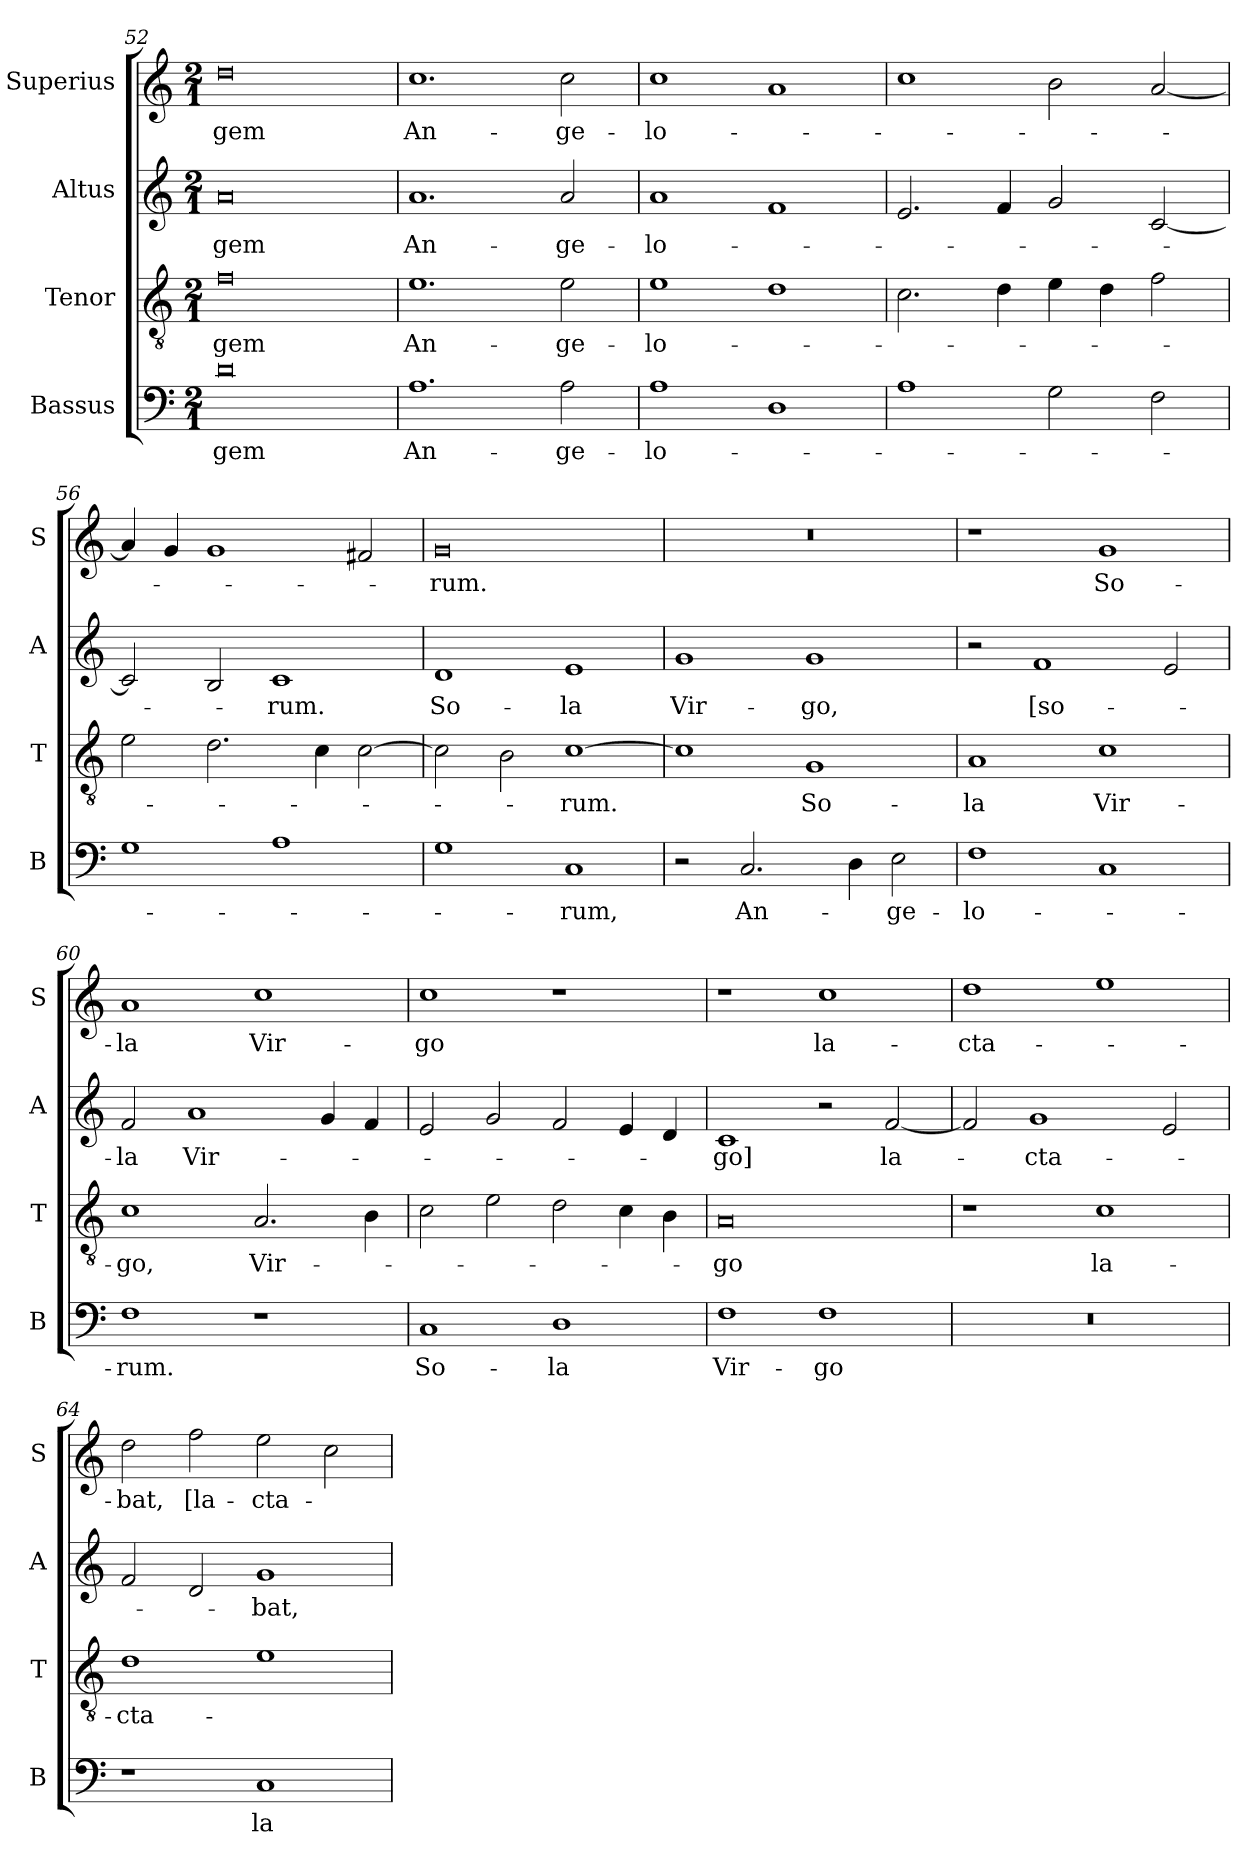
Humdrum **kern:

**kern	**text	**kern	**text	**kern	**text	**kern	**text
*part4	*part4	*part3	*part3	*part2	*part2	*part1	*part1
*staff4	*staff4	*staff3	*staff3	*staff2	*staff2	*staff1	*staff1
*I"Bassus	*	*I"Tenor	*	*I"Altus	*	*I"Superius	*
*I'B	*	*I'T	*	*I'A	*	*I'S	*
*clefF4	*	*clefGv2	*	*clefG2	*	*clefG2	*
*k[]	*	*k[]	*	*k[]	*	*k[]	*
*M2/1	*	*M2/1	*	*M2/1	*	*M2/1	*
=52	=52	=52	=52	=52	=52	=52	=52
0d	-gem	0f	-gem	0a	-gem	0dd	-gem
=53	=53	=53	=53	=53	=53	=53	=53
1.A	An-	1.e	An-	1.a	An-	1.cc	An-
2A	-ge-	2e	-ge-	2a	-ge-	2cc	-ge-
=54	=54	=54	=54	=54	=54	=54	=54
1A	-lo-	1e	-lo-	1a	-lo-	1cc	-lo-
1D	.	1d	.	1f	.	1a	.
=55	=55	=55	=55	=55	=55	=55	=55
1A	.	2.c	.	2.e	.	1cc	.
.	.	4d	.	4f	.	.	.
2G	.	4e	.	2g	.	2b	.
.	.	4d	.	.	.	.	.
2F	.	2f	.	[2c	.	[2a	.
=56	=56	=56	=56	=56	=56	=56	=56
1G	.	2e	.	2c]	.	4a]	.
.	.	.	.	.	.	4g	.
.	.	2.d	.	2B	.	1g	.
1A	.	.	.	1c	-rum.	.	.
.	.	4c	.	.	.	.	.
.	.	[2c	.	.	.	2f#X	.
=57	=57	=57	=57	=57	=57	=57	=57
1G	.	2c]	.	1d	So-	0g	-rum.
.	.	2B	.	.	.	.	.
1C	-rum,	[1c	-rum.	1e	-la	.	.
=58	=58	=58	=58	=58	=58	=58	=58
2r	.	1c]	.	1g	Vir-	0r	.
2.C	An-	.	.	.	.	.	.
.	.	1G	So-	1g	-go,	.	.
4D	.	.	.	.	.	.	.
2E	-ge-	.	.	.	.	.	.
=59	=59	=59	=59	=59	=59	=59	=59
1F	-lo-	1A	-la	2r	.	1r	.
.	.	.	.	1f	[so-	.	.
1C	.	1c	Vir-	.	.	1g	So-
.	.	.	.	2e	.	.	.
=60	=60	=60	=60	=60	=60	=60	=60
1F	-rum.	1c	-go,	2f	-la	1a	-la
.	.	.	.	1a	Vir-	.	.
1r	.	2.A	Vir-	.	.	1cc	Vir-
.	.	.	.	4g	.	.	.
.	.	4B	.	4f	.	.	.
=61	=61	=61	=61	=61	=61	=61	=61
1C	So-	2c	.	2e	.	1cc	-go
.	.	2e	.	2g	.	.	.
1D	-la	2d	.	2f	.	1r	.
.	.	4c	.	4e	.	.	.
.	.	4B	.	4d	.	.	.
=62	=62	=62	=62	=62	=62	=62	=62
1F	Vir-	0A	-go	1c	-go]	1r	.
1F	-go	.	.	2r	.	1cc	la-
.	.	.	.	[2f	la-	.	.
=63	=63	=63	=63	=63	=63	=63	=63
0r	.	1r	.	2f]	.	1dd	-cta-
.	.	.	.	1g	-cta-	.	.
.	.	1c	la-	.	.	1ee	.
.	.	.	.	2e	.	.	.
=64	=64	=64	=64	=64	=64	=64	=64
1r	.	1d	-cta-	2f	.	2dd	-bat,
.	.	.	.	2d	.	2ff	[la-
1C	la-	1e	.	1g	-bat,	2ee	-cta-
.	.	.	.	.	.	2cc	.
=	=	=	=	=	=	=	=
*-	*-	*-	*-	*-	*-	*-	*-
